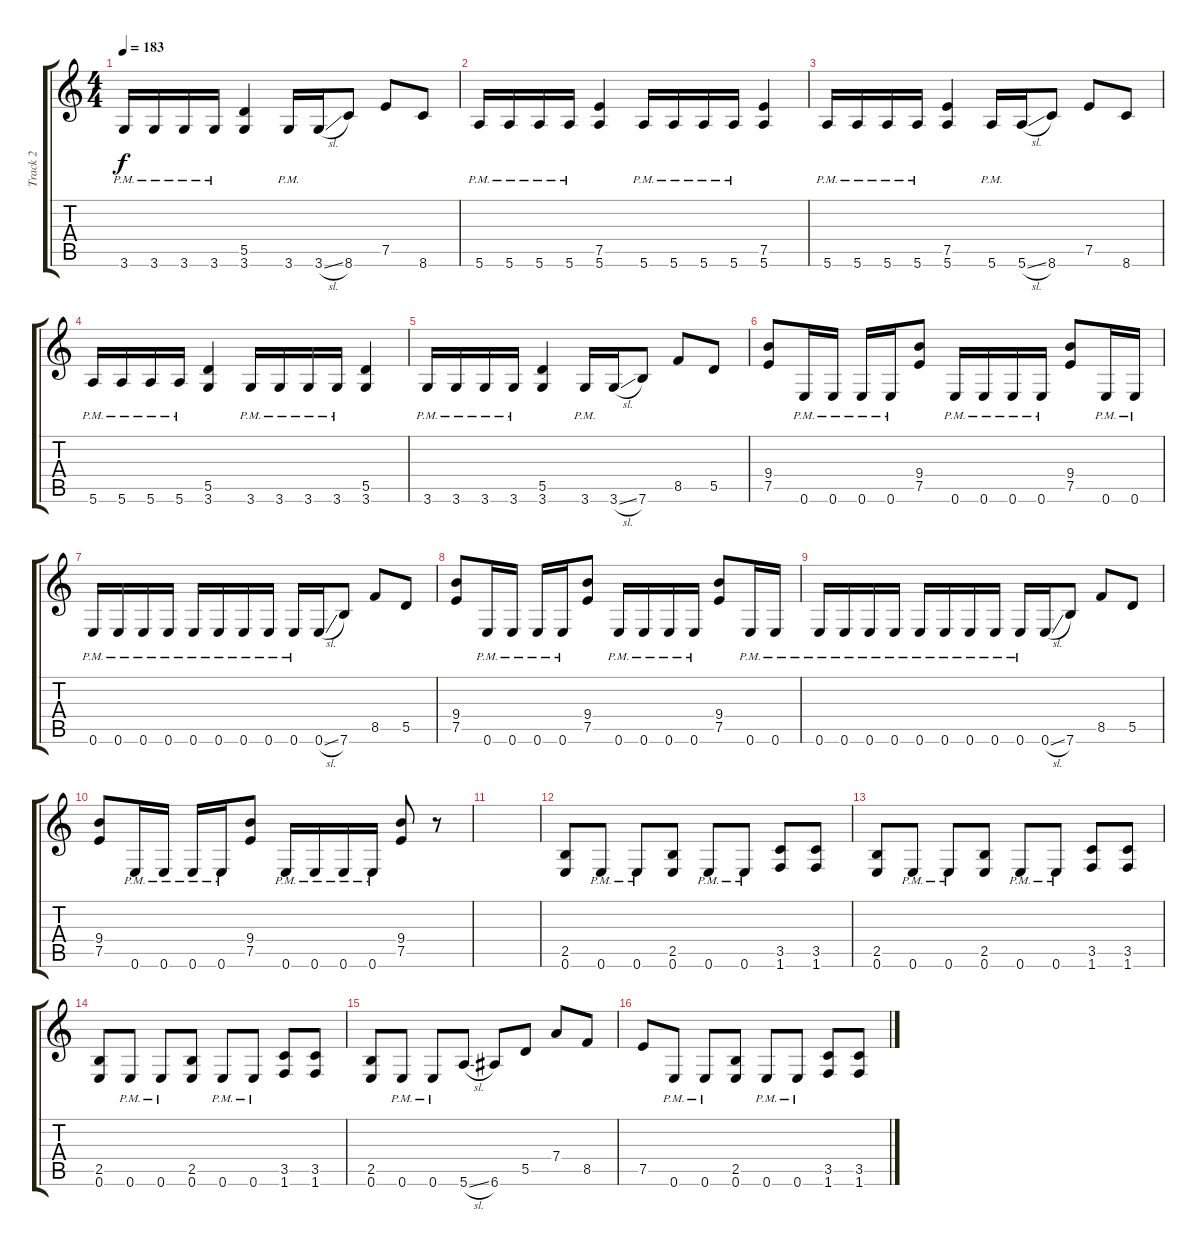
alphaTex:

\track ("Track 2" "Track 2") {instrument overdrivenguitar}
\staff {score tabs}
\tuning (E4 B3 G3 D3 A2 E2) {hide}
\ts (4 4)
\tempo 183
\clef g2
\ks c
3.6{pm}.16{dy f} 3.6{pm}.16 3.6{pm}.16 3.6{pm}.16 (5.5 3.6).4 3.6{pm}.16 3.6{sl}.16 8.6.8 7.5.8 8.6.8 |
5.6{pm}.16 5.6{pm}.16 5.6{pm}.16 5.6{pm}.16 (7.5 5.6).4 5.6{pm}.16 5.6{pm}.16 5.6{pm}.16 5.6{pm}.16 (7.5 5.6).4 |
5.6{pm}.16 5.6{pm}.16 5.6{pm}.16 5.6{pm}.16 (7.5 5.6).4 5.6{pm}.16 5.6{sl}.16 8.6.8 7.5.8 8.6.8 |
5.6{pm}.16 5.6{pm}.16 5.6{pm}.16 5.6{pm}.16 (5.5 3.6).4 3.6{pm}.16 3.6{pm}.16 3.6{pm}.16 3.6{pm}.16 (5.5 3.6).4 |
3.6{pm}.16 3.6{pm}.16 3.6{pm}.16 3.6{pm}.16 (5.5 3.6).4 3.6{pm}.16 3.6{sl}.16 7.6.8 8.5.8 5.5.8 |
(9.4 7.5).8 0.6{pm}.16 0.6{pm}.16 0.6{pm}.16 0.6{pm}.16 (9.4 7.5).8 0.6{pm}.16 0.6{pm}.16 0.6{pm}.16 0.6{pm}.16 (9.4 7.5).8 0.6{pm}.16 0.6{pm}.16 |
0.6{pm}.16 0.6{pm}.16 0.6{pm}.16 0.6{pm}.16 0.6{pm}.16 0.6{pm}.16 0.6{pm}.16 0.6{pm}.16 0.6{pm}.16 0.6{sl}.16 7.6.8 8.5.8 5.5.8 |
(9.4 7.5).8 0.6{pm}.16 0.6{pm}.16 0.6{pm}.16 0.6{pm}.16 (9.4 7.5).8 0.6{pm}.16 0.6{pm}.16 0.6{pm}.16 0.6{pm}.16 (9.4 7.5).8 0.6{pm}.16 0.6{pm}.16 |
0.6{pm}.16 0.6{pm}.16 0.6{pm}.16 0.6{pm}.16 0.6{pm}.16 0.6{pm}.16 0.6{pm}.16 0.6{pm}.16 0.6{pm}.16 0.6{sl}.16 7.6.8 8.5.8 5.5.8 |
(9.4 7.5).8 0.6{pm}.16 0.6{pm}.16 0.6{pm}.16 0.6{pm}.16 (9.4 7.5).8 0.6{pm}.16 0.6{pm}.16 0.6{pm}.16 0.6{pm}.16 (9.4 7.5).8 r.8 |
|
(2.5 0.6).8 0.6{pm}.8 0.6{pm}.8 (2.5 0.6).8 0.6{pm}.8 0.6{pm}.8 (3.5 1.6).8 (3.5 1.6).8 |
(2.5 0.6).8 0.6{pm}.8 0.6{pm}.8 (2.5 0.6).8 0.6{pm}.8 0.6{pm}.8 (3.5 1.6).8 (3.5 1.6).8 |
(2.5 0.6).8 0.6{pm}.8 0.6{pm}.8 (2.5 0.6).8 0.6{pm}.8 0.6{pm}.8 (3.5 1.6).8 (3.5 1.6).8 |
(2.5 0.6).8 0.6{pm}.8 0.6{pm}.8 5.6{sl}.8 6.6.8 5.5.8 7.4.8 8.5.8 |
7.5.8 0.6{pm}.8 0.6{pm}.8 (2.5 0.6).8 0.6{pm}.8 0.6{pm}.8 (3.5 1.6).8 (3.5 1.6).8
